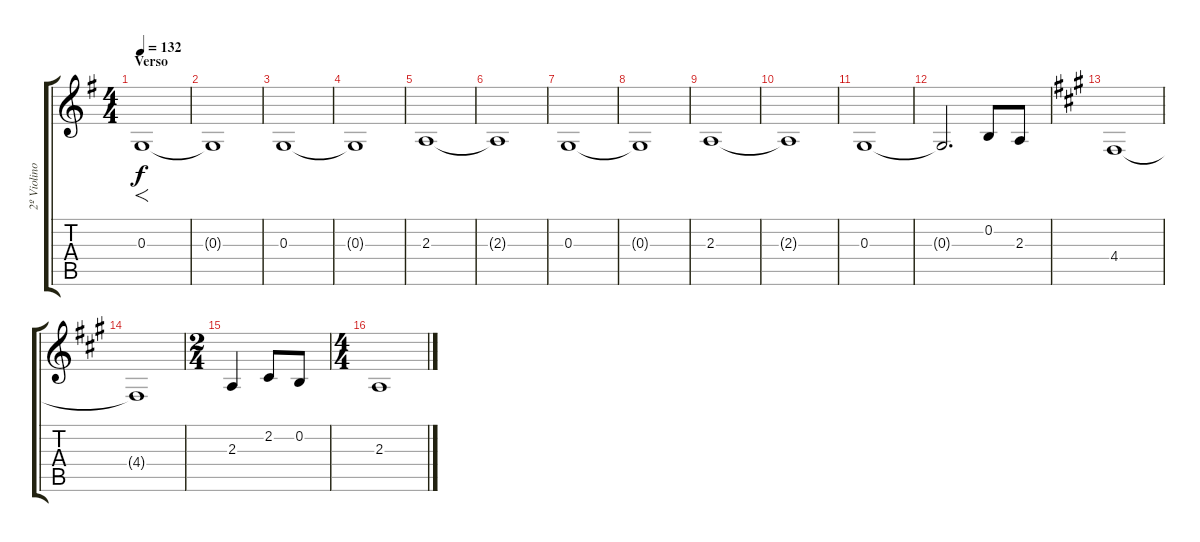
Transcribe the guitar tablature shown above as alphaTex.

\track ("2º Violino" "2º Violino") {instrument violin}
\staff {score tabs}
\tuning (E4 B3 G3 D3 A2 E2) {hide}
\ts (4 4)
\section ("" "Verso")
\tempo 132
\clef g2
\ks eminor
0.3.1{f dy f volume 9} |
0.3{t}.1 |
0.3.1 |
0.3{t}.1 |
2.3.1 |
2.3{t}.1 |
0.3.1 |
0.3{t}.1 |
2.3.1 |
2.3{t}.1 |
0.3.1 |
0.3{t}.2{d} 0.2.8 2.3.8 |
\ks f#minor
4.4.1 |
4.4{t}.1 |
\ts (2 4)
2.3.4 2.2.8 0.2.8 |
\ts (4 4)
2.3.1
